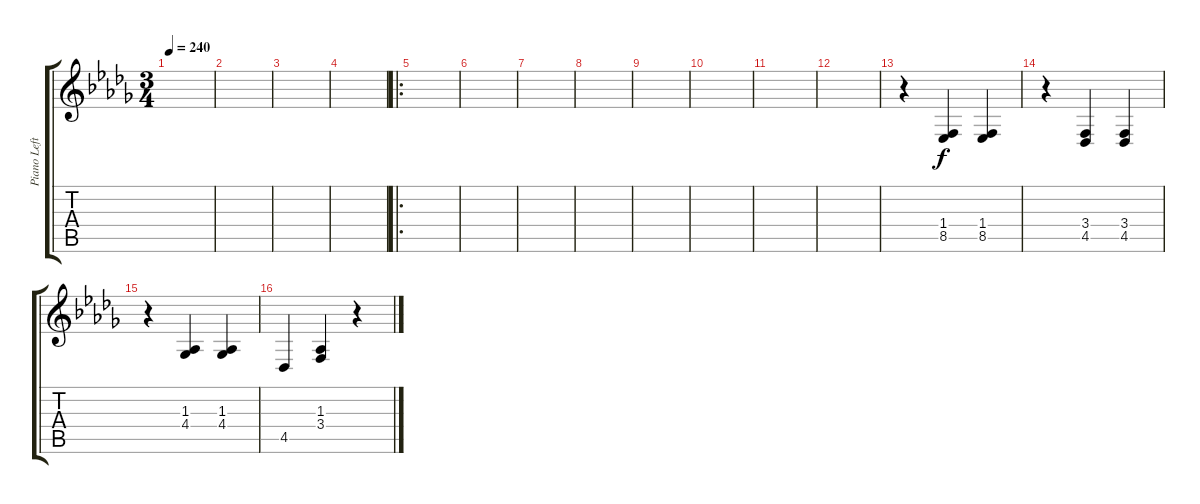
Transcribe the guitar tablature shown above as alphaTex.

\track ("Piano Left Hand (F Key)" "Piano Left") {instrument acousticgrandpiano}
\staff {score tabs}
\tuning (E4 B3 G3 D3 A2 E2) {hide}
\ts (3 4)
\tempo 240
\clef g2
\ks db
|
|
|
|
\ro
|
|
|
|
|
|
|
|
r.4 (1.4 8.5).4 (1.4 8.5).4 |
r.4 (3.4 4.5).4 (3.4 4.5).4 |
r.4 (1.3 4.4).4 (1.3 4.4).4 |
4.5.4 (1.3 3.4).4 r.4
